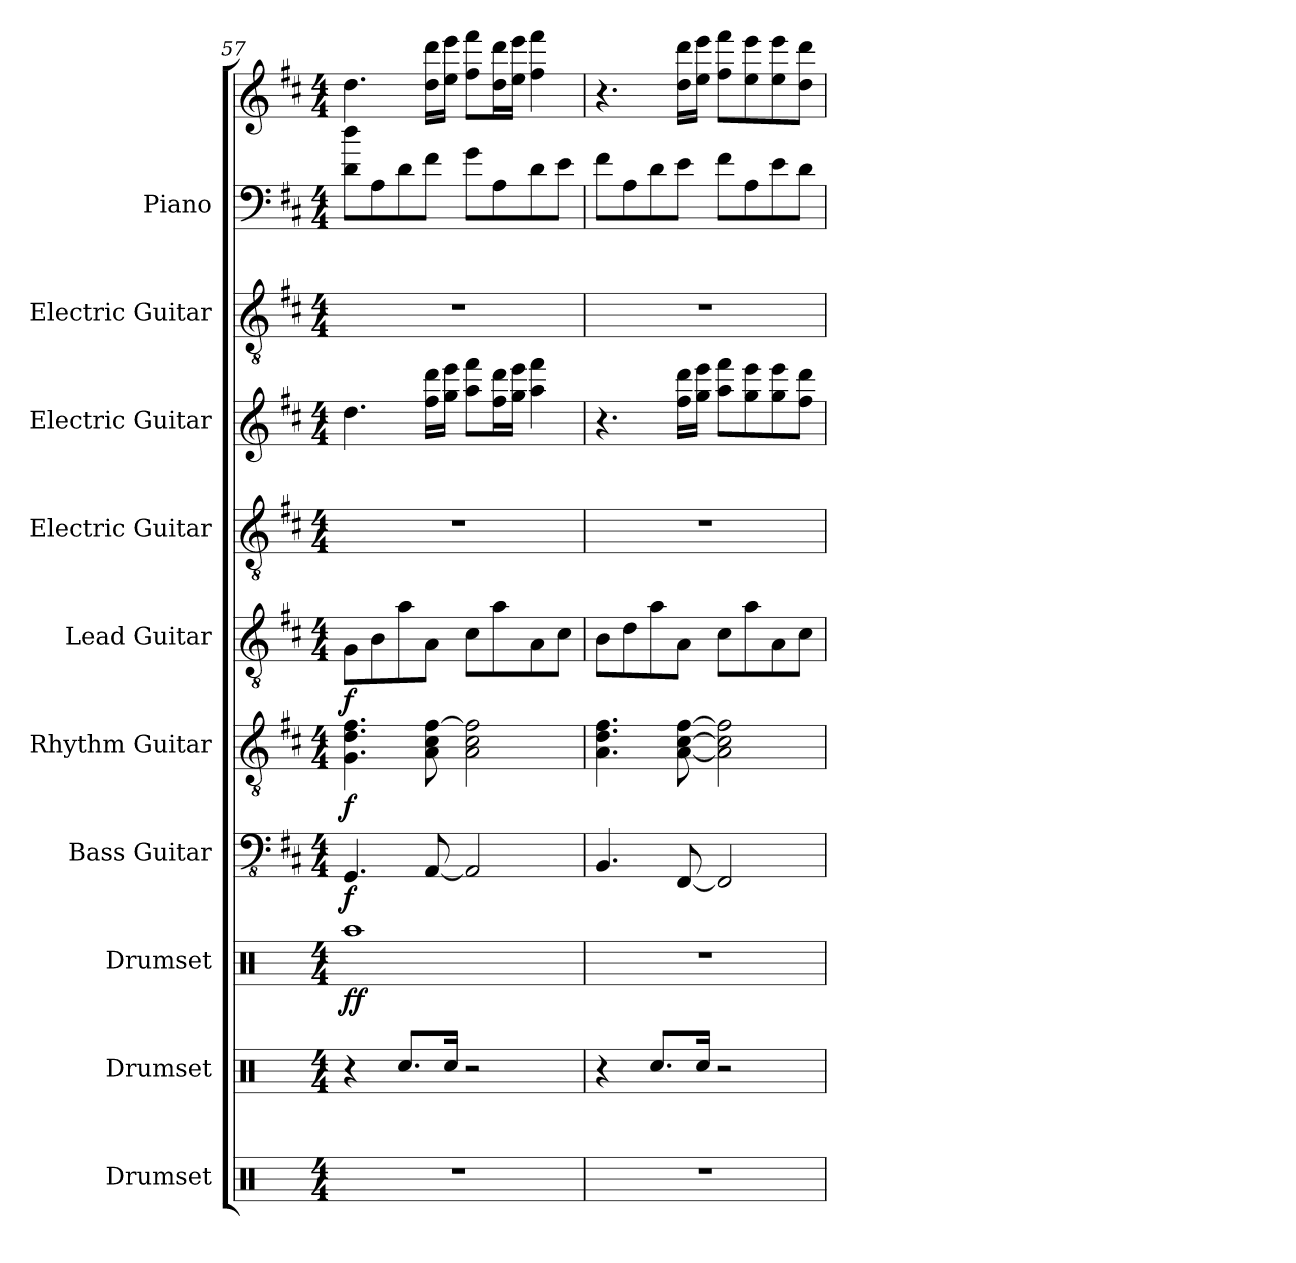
**kern	**kern	**kern	**dynam	**kern	**dynam	**kern	**dynam	**kern	**dynam	**kern	**kern	**kern	**kern	**kern
*part10	*part9	*part8	*part8	*part7	*part7	*part6	*part6	*part5	*part5	*part4	*part3	*part2	*part1	*part1
*staff11	*staff10	*staff9	*staff9	*staff8	*staff8	*staff7	*staff7	*staff6	*staff6	*staff5	*staff4	*staff3	*staff2	*staff1
*I"Drumset	*I"Drumset	*I"Drumset	*	*I"Bass Guitar	*	*I"Rhythm Guitar	*	*I"Lead Guitar	*	*I"Electric Guitar	*I"Electric Guitar	*I"Electric Guitar	*I"Piano	*
*I'Drs.	*I'Drs.	*I'Drs.	*	*I'B. Gtr.	*	*I'R. Gtr.	*	*I'L. Gtr.	*	*I'El. Guit.	*I'El. Guit.	*I'El. Guit.	*I'Pno.	*
!!LO:PB:g=z
*clefX	*clefX	*clefX	*	*clefFv4	*	*clefGv2	*	*clefGv2	*	*clefGv2	*clefG2	*clefGv2	*clefF4	*clefG2
*k[]	*k[]	*k[]	*	*k[f#c#]	*	*k[f#c#]	*	*k[f#c#]	*	*k[f#c#]	*k[f#c#]	*k[f#c#]	*k[f#c#]	*k[f#c#]
*M4/4	*M4/4	*M4/4	*	*M4/4	*	*M4/4	*	*M4/4	*	*M4/4	*M4/4	*M4/4	*M4/4	*M4/4
=57	=57	=57	=57	=57	=57	=57	=57	=57	=57	=57	=57	=57	=57	=57
!	!	!	!LO:DY:b	!	!LO:DY:b	!	!LO:DY:b	!	!LO:DY:b	!	!	!	!	!
1r	4r	1Raa	ff	4.GGG/	f	4.G\ 4.d\ 4.f#\	f	8G\L	f	1r	4.dd\	1r	8d\ 8dd\L	4.dd\
.	.	.	.	.	.	.	.	8B\	.	.	.	.	8A\	.
.	8.Rcc/L	.	.	.	.	.	.	8a\	.	.	.	.	8d\	.
.	.	.	.	[8AAA/	.	8A\ 8c#\ [8f#\	.	8A\J	.	.	16ff#\ 16ddd\LL	.	8f#\J	16dd\ 16ddd\LL
.	16Rcc/Jk	.	.	.	.	.	.	.	.	.	16gg\ 16eee\JJ	.	.	16ee\ 16eee\JJ
.	2r	.	.	2AAA/]	.	2A\ 2c#\ 2f#\]	.	8c#\L	.	.	8aa\ 8fff#\L	.	8g\L	8ff#\ 8fff#\L
.	.	.	.	.	.	.	.	8a\	.	.	16ff#\ 16ddd\L	.	8A\	16dd\ 16ddd\L
.	.	.	.	.	.	.	.	.	.	.	16gg\ 16eee\JJ	.	.	16ee\ 16eee\JJ
.	.	.	.	.	.	.	.	8A\	.	.	4aa\ 4fff#\	.	8d\	4ff#\ 4fff#\
.	.	.	.	.	.	.	.	8c#\J	.	.	.	.	8e\J	.
=58	=58	=58	=58	=58	=58	=58	=58	=58	=58	=58	=58	=58	=58	=58
1r	4r	1r	.	4.BBB/	.	4.A\ 4.d\ 4.f#\	.	8B\L	.	1r	4.r	1r	8f#\L	4.r
.	.	.	.	.	.	.	.	8d\	.	.	.	.	8A\	.
.	8.Rcc/L	.	.	.	.	.	.	8a\	.	.	.	.	8d\	.
.	.	.	.	[8FFF#/	.	[8A\ [8c#\ [8f#\	.	8A\J	.	.	16ff#\ 16ddd\LL	.	8e\J	16dd\ 16ddd\LL
.	16Rcc/Jk	.	.	.	.	.	.	.	.	.	16gg\ 16eee\JJ	.	.	16ee\ 16eee\JJ
.	2r	.	.	2FFF#/]	.	2A\] 2c#\] 2f#\]	.	8c#\L	.	.	8aa\ 8fff#\L	.	8f#\L	8ff#\ 8fff#\L
.	.	.	.	.	.	.	.	8a\	.	.	8gg\ 8eee\	.	8A\	8ee\ 8eee\
.	.	.	.	.	.	.	.	8A\	.	.	8gg\ 8eee\	.	8e\	8ee\ 8eee\
.	.	.	.	.	.	.	.	8c#\J	.	.	8ff#\ 8ddd\J	.	8d\J	8dd\ 8ddd\J
=	=	=	=	=	=	=	=	=	=	=	=	=	=	=
*-	*-	*-	*-	*-	*-	*-	*-	*-	*-	*-	*-	*-	*-	*-
